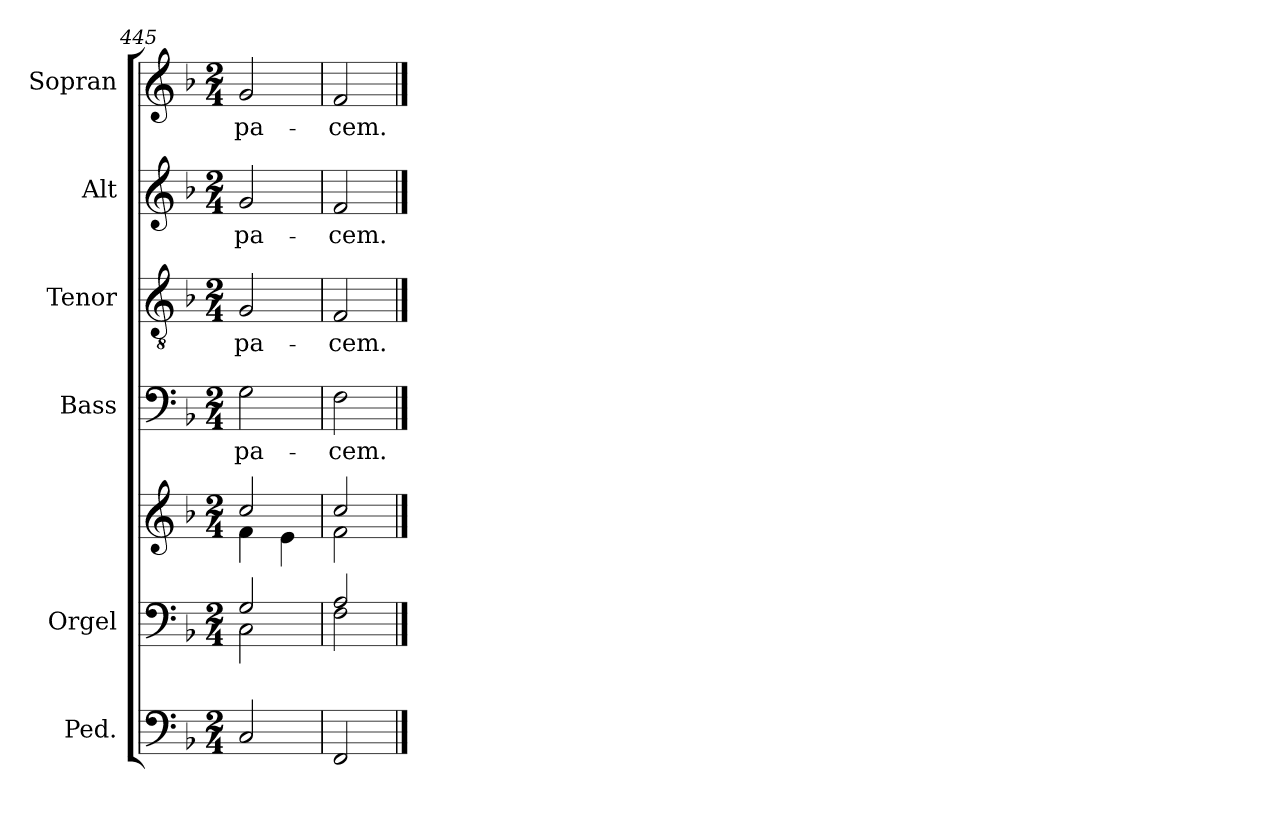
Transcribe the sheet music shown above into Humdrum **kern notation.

**kern	**kern	**kern	**kern	**text	**kern	**text	**kern	**text	**kern	**text
*part6	*part5	*part5	*part4	*part4	*part3	*part3	*part2	*part2	*part1	*part1
*staff7	*staff6	*staff5	*staff4	*staff4	*staff3	*staff3	*staff2	*staff2	*staff1	*staff1
*I"Ped.	*I"Orgel	*	*I"Bass	*	*I"Tenor	*	*I"Alt	*	*I"Sopran	*
*	*I'Org.	*	*I'B.	*	*I'T.	*	*I'A.	*	*I'S.	*
*clefF4	*clefF4	*clefG2	*clefF4	*	*clefGv2	*	*clefG2	*	*clefG2	*
*ITrd7c12	*	*	*	*	*	*	*	*	*	*
*k[b-]	*k[b-]	*k[b-]	*k[b-]	*	*k[b-]	*	*k[b-]	*	*k[b-]	*
*F:	*F:	*F:	*F:	*	*F:	*	*F:	*	*F:	*
*M2/4	*M2/4	*M2/4	*M2/4	*	*M2/4	*	*M2/4	*	*M2/4	*
=445	=445	=445	=445	=445	=445	=445	=445	=445	=445	=445
*	*^	*^	*	*	*	*	*	*	*	*
!	!	!	!	!	!	!LO:LY:b	!	!LO:LY:b	!	!LO:LY:b	!	!LO:LY:b
2CC/	2G/	2C\	2cc/	4f\	2G\	pa-	2G/	pa-	2g/	pa-	2g/	pa-
.	.	.	.	4e\	.	.	.	.	.	.	.	.
=446	=446	=446	=446	=446	=446	=446	=446	=446	=446	=446	=446	=446
!	!	!	!	!	!	!LO:LY:b	!	!LO:LY:b	!	!LO:LY:b	!	!LO:LY:b
2FFF/	2A/	2F\	2cc/	2f\	2F\	-cem.	2F/	-cem.	2f/	-cem.	2f/	-cem.
*	*v	*v	*	*	*	*	*	*	*	*	*	*
*	*	*v	*v	*	*	*	*	*	*	*	*
==	==	==	==	==	==	==	==	==	==	==
*-	*-	*-	*-	*-	*-	*-	*-	*-	*-	*-
